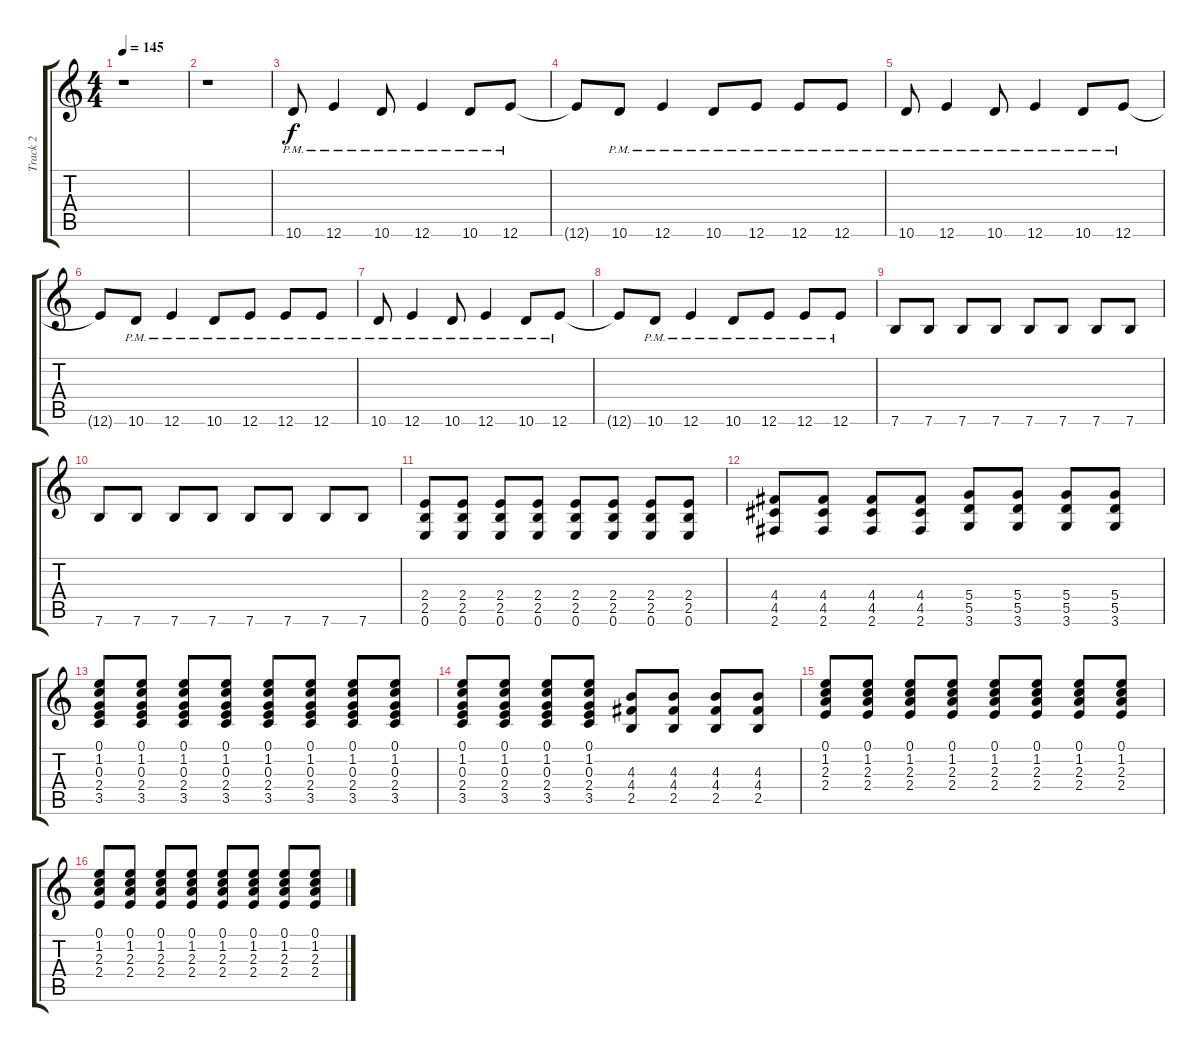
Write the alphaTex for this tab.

\track ("Track 2" "Track 2") {instrument distortionguitar}
\staff {score tabs}
\tuning (E4 B3 G3 D3 A2 E2) {hide}
\ts (4 4)
\tempo 145
\clef g2
\ks c
r.1{dy f} |
r.1 |
10.6{pm}.8 12.6{pm}.4 10.6{pm}.8 12.6{pm}.4 10.6{pm}.8 12.6{pm}.8 |
12.6{t}.8 10.6{pm}.8 12.6{pm}.4 10.6{pm}.8 12.6{pm}.8 12.6{pm}.8 12.6{pm}.8 |
10.6{pm}.8 12.6{pm}.4 10.6{pm}.8 12.6{pm}.4 10.6{pm}.8 12.6{pm}.8 |
12.6{t}.8 10.6{pm}.8 12.6{pm}.4 10.6{pm}.8 12.6{pm}.8 12.6{pm}.8 12.6{pm}.8 |
10.6{pm}.8 12.6{pm}.4 10.6{pm}.8 12.6{pm}.4 10.6{pm}.8 12.6{pm}.8 |
12.6{t}.8 10.6{pm}.8 12.6{pm}.4 10.6{pm}.8 12.6{pm}.8 12.6{pm}.8 12.6{pm}.8 |
7.6.8 7.6.8 7.6.8 7.6.8 7.6.8 7.6.8 7.6.8 7.6.8 |
7.6.8 7.6.8 7.6.8 7.6.8 7.6.8 7.6.8 7.6.8 7.6.8 |
(2.4 2.5 0.6).8 (2.4 2.5 0.6).8 (2.4 2.5 0.6).8 (2.4 2.5 0.6).8 (2.4 2.5 0.6).8 (2.4 2.5 0.6).8 (2.4 2.5 0.6).8 (2.4 2.5 0.6).8 |
(4.4 4.5 2.6).8 (4.4 4.5 2.6).8 (4.4 4.5 2.6).8 (4.4 4.5 2.6).8 (5.4 5.5 3.6).8 (5.4 5.5 3.6).8 (5.4 5.5 3.6).8 (5.4 5.5 3.6).8 |
(0.1 1.2 0.3 2.4 3.5).8 (0.1 1.2 0.3 2.4 3.5).8 (0.1 1.2 0.3 2.4 3.5).8 (0.1 1.2 0.3 2.4 3.5).8 (0.1 1.2 0.3 2.4 3.5).8 (0.1 1.2 0.3 2.4 3.5).8 (0.1 1.2 0.3 2.4 3.5).8 (0.1 1.2 0.3 2.4 3.5).8 |
(0.1 1.2 0.3 2.4 3.5).8 (0.1 1.2 0.3 2.4 3.5).8 (0.1 1.2 0.3 2.4 3.5).8 (0.1 1.2 0.3 2.4 3.5).8 (4.3 4.4 2.5).8 (4.3 4.4 2.5).8 (4.3 4.4 2.5).8 (4.3 4.4 2.5).8 |
(0.1 1.2 2.3 2.4).8 (0.1 1.2 2.3 2.4).8 (0.1 1.2 2.3 2.4).8 (0.1 1.2 2.3 2.4).8 (0.1 1.2 2.3 2.4).8 (0.1 1.2 2.3 2.4).8 (0.1 1.2 2.3 2.4).8 (0.1 1.2 2.3 2.4).8 |
(0.1 1.2 2.3 2.4).8 (0.1 1.2 2.3 2.4).8 (0.1 1.2 2.3 2.4).8 (0.1 1.2 2.3 2.4).8 (0.1 1.2 2.3 2.4).8 (0.1 1.2 2.3 2.4).8 (0.1 1.2 2.3 2.4).8 (0.1 1.2 2.3 2.4).8
